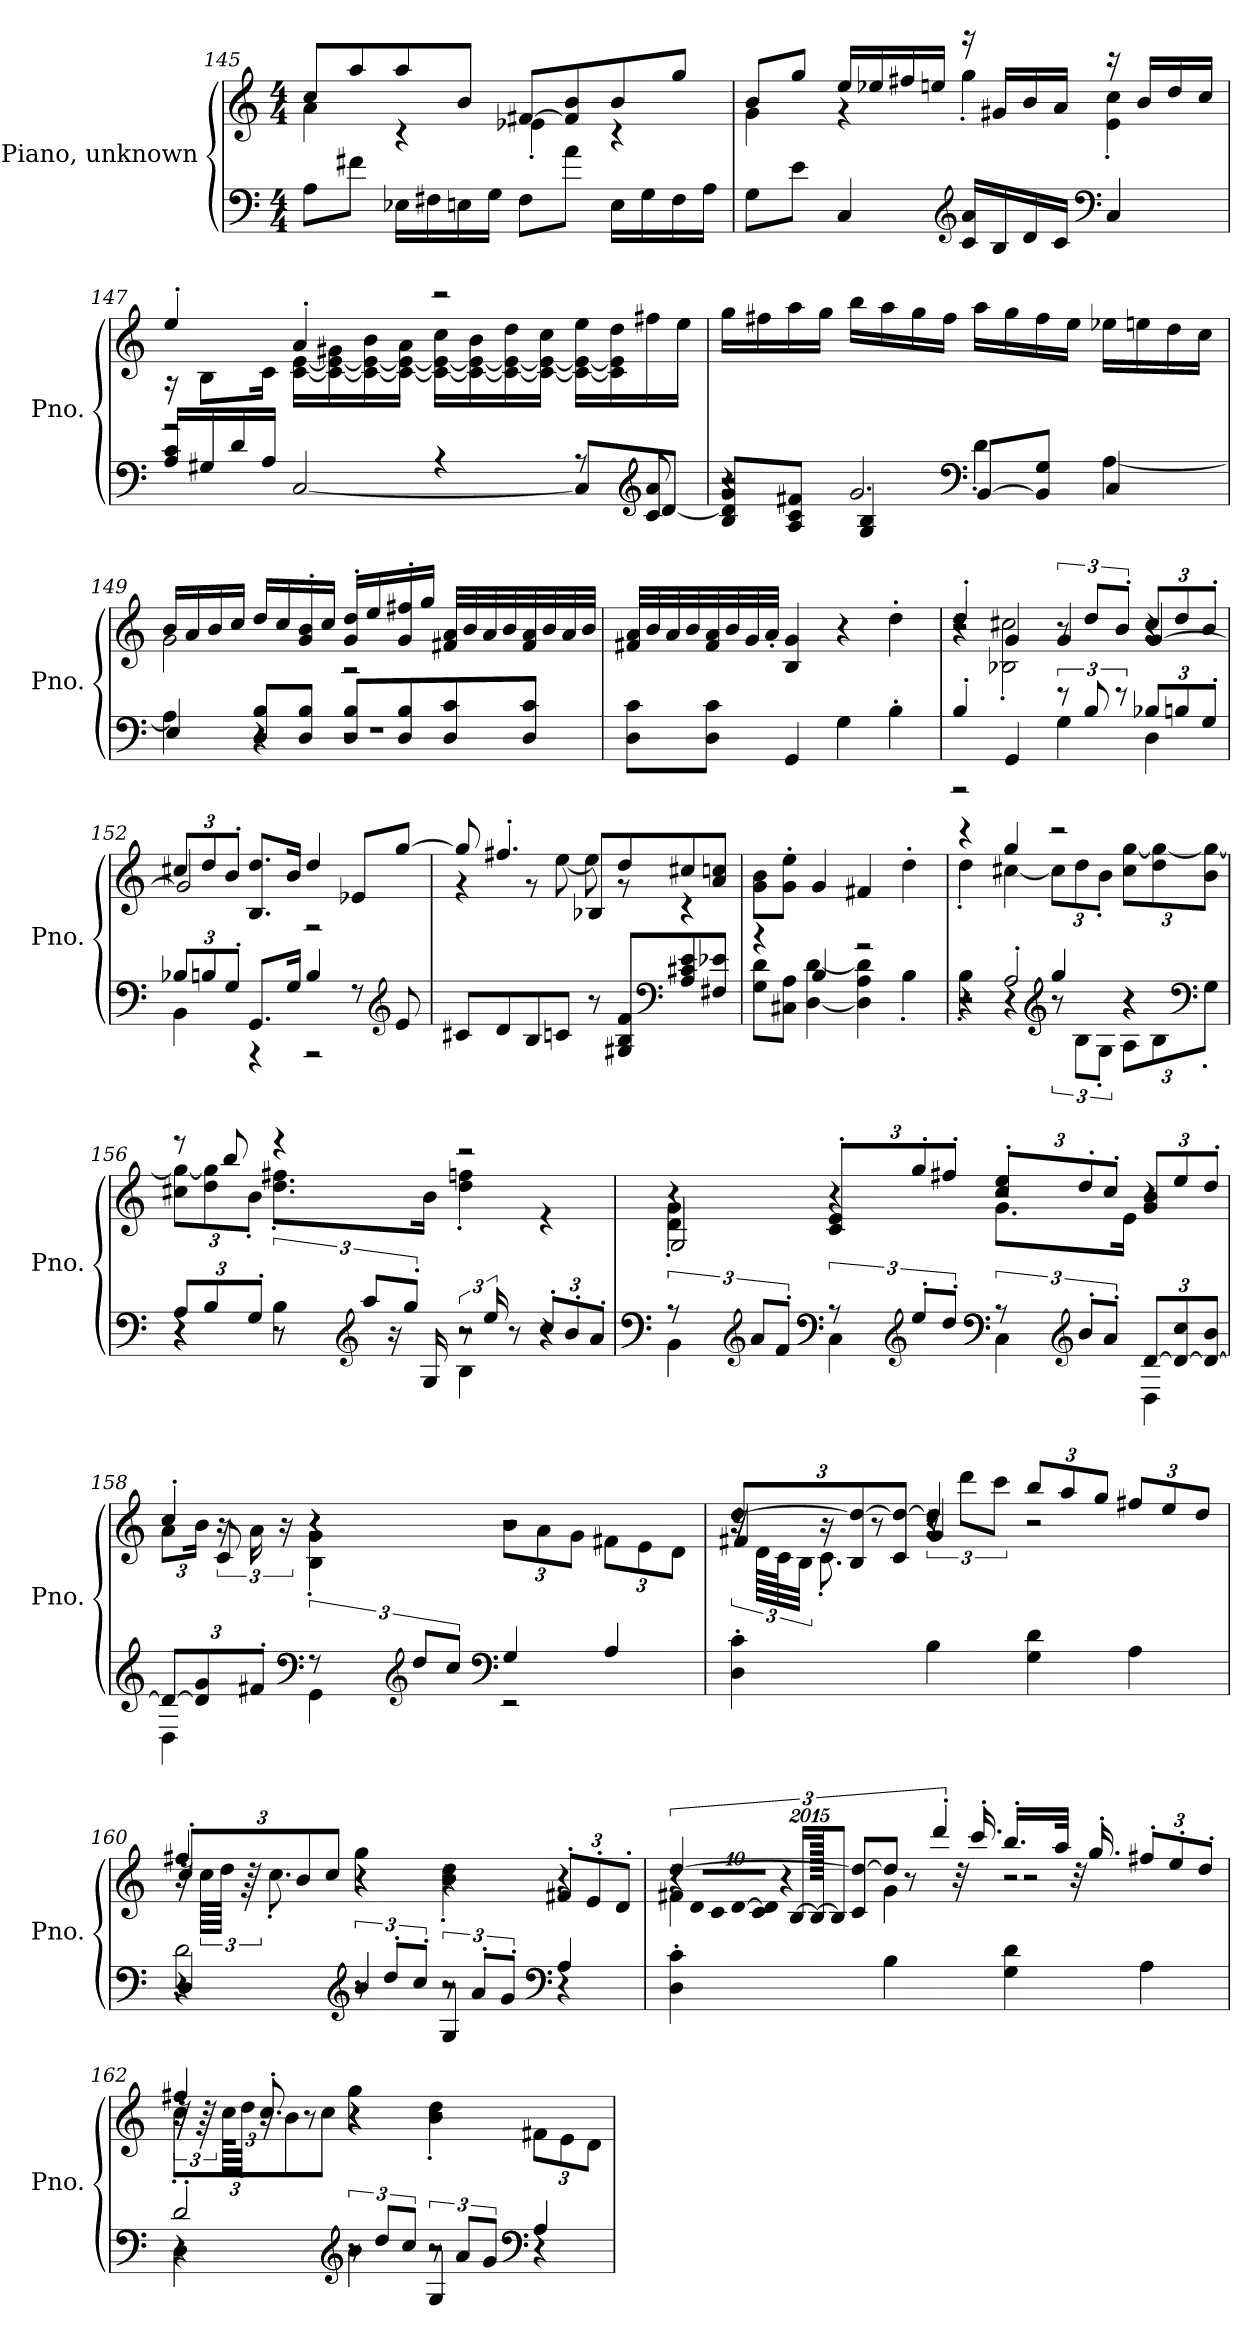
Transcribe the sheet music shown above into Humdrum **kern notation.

**kern	**kern
*part1	*part1
*staff2	*staff1
*I"Piano, unknown	*
*I'Pno.	*
*clefF4	*clefG2
*k[]	*k[]
*M4/4	*M4/4
=145	=145
*	*^
8A\L	8cc/L	4a\
8f#X\J	8aa/	.
16E-X\LL	8aa/	4r
16F#X\	.	.
16En\	8b/J	.
16G\JJ	.	.
8F#\L	[8f#X/L	4e-X'\
8a\J	8f#/] 8b/	.
16E\LL	8b/	4r
16G\	.	.
16F#\	8gg/J	.
16A\JJ	.	.
!!LO:LB:g=z	!!
=146	=146	=146
8G\L	8b/L	4g\
8e\J	8gg/J	.
4C/	16ee/LL	4r
.	16ee-X/	.
.	16ff#X/	.
.	16een/JJ	.
*clefG2	*	*
16c/ 16a/LL	16r	4gg'\
16B/	16g#X/LL	.
16d/	16b/	.
16c/JJ	16a/JJ	.
*clefF4	*	*
4C/	16r	4e\' 4cc\'
.	16b/LL	.
.	16dd/	.
.	16cc/JJ	.
=147	=147	=147
*^	*	*
2r	16A/ 16c/LL	4ee'/	16r
.	16G#X/	.	8B\L
.	16d/	.	.
.	16A/JJ	.	16c\Jk
.	[2C/	4a'/	[16c\ [16e\LL
.	.	.	16c\_ 16e\_ 16g#X\
.	.	.	16c\_ 16e\_ 16b\
.	.	.	16c\_ 16e\_ 16a\JJ
4r	.	2r	16c\_ 16e\_ 16cc\LL
.	.	.	16c\_ 16e\_ 16b\
.	.	.	16c\_ 16e\_ 16dd\
.	.	.	16c\_ 16e\_ 16cc\JJ
8r	8C/L]	.	16c\_ 16e\_ 16ee\LL
.	.	.	16c\] 16e\] 16dd\
*clefG2	*	*	*
8c/ 8a/	[8d/J	.	16ff#X\
.	.	.	16ee\JJ
*	*	*v	*v
!!LO:LB:g=z
=148	=148	=148
*	*^	*
4r	2r	8B/ 8d/] 8g/L	16gg\LL
.	.	.	16ff#X\
.	.	8A/ 8c/ 8f#X/J	16aa\
.	.	.	16gg\JJ
2.g/	.	4G/ 4B/	16bb\LL
.	.	.	16aa\
.	.	.	16gg\
.	.	.	16ff#\JJ
*clefF4	*	*	*
.	4d'\	[8BB/L	16aa\LL
.	.	.	16gg\
.	.	8BB/] 8G/J	16ff#\
.	.	.	16ee\JJ
.	[4A\	4C/	16ee-X\LL
.	.	.	16een\
.	.	.	16dd\
.	.	.	16cc\JJ
=149	=149	=149	=149
*	*	*	*^
1r	4A\]	4E/	16b/LL	2g\
.	.	.	16a/	.
.	.	.	16b/	.
.	.	.	16cc/JJ	.
.	4r	8D/ 8B/L	16dd/LL	.
.	.	.	16cc/	.
.	.	8D/ 8B/J	16g/' 16b/'	.
.	.	.	16cc/JJ	.
.	2r	8D/ 8B/L	16g/' 16dd/'LL	2r
.	.	.	16ee/	.
.	.	8D/ 8B/	16g/' 16ff#X/'	.
.	.	.	16gg/JJ	.
.	.	8D/ 8c/	32f#X/ 32a/LLL	.
.	.	.	32b/	.
.	.	.	32a/	.
.	.	.	32b/	.
.	.	8D/ 8c/J	32f#/ 32a/	.
.	.	.	32b/	.
.	.	.	32a/	.
.	.	.	32b/JJJ	.
*v	*v	*v	*	*
*	*v	*v
!!LO:LB:g=z
=150	=150
8D\ 8c\L	32f#X/ 32a/LLL
.	32b/
.	32a/
.	32b/
8D\ 8c\J	32f#/ 32a/
.	32b/
.	32g/
.	32a'/JJJ
4GG/	4B/ 4g/
4G\	4r
4B'\	4dd'\
=151	=151
*^	*^
*	*	*	*^
4B'/	2r	4dd'/	4r	2r
4GG/	.	4g/	2B-X\' 2cc#X\'	.
12r	4G\	12r	.	4g/
12B/	.	12dd/L	.	.
12r	.	12b'/J	.	.
*Xbrackettup	*	*Xbrackettup	*	*
12B-X/L	4D\	12cc#/L	4r	[4g/
12Bn/	.	12dd/	.	.
12G'/J	.	12b'/J	.	.
*	*	*	*v	*v
=152	=152	=152	=152
12B-X/L	4BB\	12cc#X/L	2g/]
12Bn/	.	12dd/	.
12G'/J	.	12b'/J	.
8.GG/L	4r	8.B/ 8.dd/L	.
16G/Jk	.	16b/Jk	.
4B/	2r	4dd/	2r
8r	.	8e-X/L	.
*clefG2	*	*	*
8e/	.	[8gg/J	.
*v	*v	*	*
!!LO:LB:g=z	!!
=153	=153	=153
8c#X/L	8gg/]	4r
8d/	4.ff#X'/	.
8B/	.	8r
8cn/J	.	[8ee\
8r	8B-X/L	8ee\]
8G#X/ 8B/ 8f/L	8dd/	8r
*clefF4	*	*
8A/ 8c#X/ 8e/	8cc#X/	4r
8F#X/ 8e-X/J	8a/ 8ccn/J	.
*	*v	*v
=154	=154
*^	*
4r	8G\ 8d\L	8g\ 8b\L
.	8C#X\ 8A\J	8g\' 8ee\'J
4B/	[4D\ [4d\	4g/
2r	4D\] 4A\ 4d\]	4f#X/
.	4B'\	4dd'\
=155	=155	=155
*	*^	*^
2r	4B'\	4r	4r	4dd'\
.	4r	2A'/	4gg/	[4cc#X\
*clefG2	*	*	*	*
*	*brackettup	*	*	*
4gg/	12r	.	2r	12cc#\L]
.	12B\L	.	.	12dd\
.	12G'\J	.	.	12b'\J
*	*Xbrackettup	*	*	*
4r	12A\L	4r	.	12cc#\ [12gg\L
.	12B\	.	.	12dd\ 12gg\_
*clefF4	*	*	*	*
.	12G'\J	.	.	12b\ 12gg\_J
!!LO:LB:g=z	!!
=156	=156	=156	=156	=156
12A/L	4r	4r	8r	12cc#X\ 12gg\_L
12B/	.	.	.	12dd\ 12gg\]
.	.	.	8bb/	.
12G'/J	.	.	.	12b'\J
*brackettup	*	*	*	*
12r	4B\	8r	4r	8.dd\' 8.ff#X\'L
*clefG2	*	*	*	*
12aa/L	.	.	.	.
.	.	16r	.	.
12gg'/J	.	.	.	.
.	.	16G/	.	16b\Jk
12r	4B\	2r	2r	4dd\' 4ffn\'
24ee/	.	.	.	.
8r	.	.	.	.
*Xbrackettup	*	*	*	*
12cc'/L	4r	.	.	4r
12b'/	.	.	.	.
12a'/J	.	.	.	.
*v	*v	*v	*	*
*	*v	*v
=157	=157
*clefF4	*
*brackettup	*
*^	*^
*	*	*	*^
12r	4BB\	4r	4d\' 4g\'	2G/
*clefG2	*	*	*	*
12a/L	.	.	.	.
12f'/J	.	.	.	.
*clefF4	*	*	*	*
12r	4C\	12c/' 12e/'L	4r	.
*clefG2	*	*	*	*
12ee'/L	.	12gg'/	.	.
12dd'/J	.	12ff#X'/J	.	.
*clefF4	*	*	*	*
12r	4C\	12cc/' 12ee/'L	8.g\L	2r
*clefG2	*	*	*	*
12b'/L	.	12dd'/	.	.
12a'/J	.	12cc'/J	.	.
.	.	.	16e\Jk	.
*Xbrackettup	*	*	*	*
[12d/L	4D\	12g/ 12b/L	4r	.
12d/_ 12cc/	.	12ee/	.	.
12d/_ 12b/J	.	12dd'/J	.	.
!!LO:PB:g=z	!!	!!
=158	=158	=158	=158	=158
12d/L_	4D\	4cc'/	12a\L	8r
12d/] 12g/	.	.	24b\Jk	.
*	*	*	*brackettup	*
.	.	.	24r	8c/
12f#X'/J	.	.	24a\	.
.	.	.	24r	.
*clefF4	*	*	*	*
*brackettup	*	*	*	*
12r	4GG\	4r	4B\' 4g\'	4r
*clefG2	*	*	*	*
12dd/L	.	.	.	.
12cc/J	.	.	.	.
*clefF4	*	*	*	*
*	*	*	*Xbrackettup	*
4G/	2r	2r	12b\L	2r
.	.	.	12a\	.
.	.	.	12g\J	.
4A/	.	.	12f#X\L	.
.	.	.	12e\	.
.	.	.	12d\J	.
*v	*v	*	*	*
*	*	*v	*v
=159	=159	=159
*	*	*brackettup
*	*^	*^
4D\' 4c\'	[12dd/L	48r	4f#X/	16r
.	.	96d\LLLL	.	.
.	.	96c\J	.	.
.	.	48B\JJJ	.	.
.	.	16r	.	8.c'\
.	12B/ 12dd/_	.	.	.
.	.	8r	.	.
.	12c/ 12dd/_J	.	.	.
4B\	4dd/]	12r	4g/	4r
.	.	12ddd\L	.	.
.	.	12ccc\J	.	.
*	*Xbrackettup	*	*	*
4G\ 4d\	12bb/L	2r	2r	2r
.	12aa/	.	.	.
.	12gg/J	.	.	.
4A\	12ff#X/L	.	.	.
.	12ee/	.	.	.
.	12dd/J	.	.	.
*	*	*	*v	*v
!!LO:LB:g=z
=160	=160	=160	=160
*^	*	*	*
*	*^	*	*	*
4r	2d'\	4D/	4ff#X/	32r	12cc'/L
*	*	*	*	*brackettup	*
.	.	.	.	96cc\LLLL	.
.	.	.	.	96dd\JJJJ	.
.	.	.	.	96r	.
.	.	.	.	8.cc'\	.
.	.	.	.	.	12b/
.	.	.	.	.	12cc/J
*clefG2	*	*	*	*	*
12r	.	4b/	4r	4gg\	4r
12dd'/L	.	.	.	.	.
12cc'/J	.	.	.	.	.
12r	2r	4G/	2r	4b\' 4dd\'	4r
12a'/L	.	.	.	.	.
12g'/J	.	.	.	.	.
*clefF4	*	*	*	*	*
*	*	*	*	*	*Xbrackettup
4A/	.	4r	.	4r	12f#X'/L
.	.	.	.	.	12e'/
.	.	.	.	.	12d'/J
*v	*v	*v	*	*	*
=161	=161	=161	=161
*	*brackettup	*	*
!	!	!	!LO:N:vis=64
4D\' 4c\'	[6dd/	4f#X\	640%9r
!	!	!	!LO:N:vis=64
.	.	.	640%9d/LLLL
!	!	!	!LO:N:vis=64
.	.	.	640%9c/
!	!	!	!LO:N:vis=64
.	.	.	[640%9d/
!	!	!	!LO:N:vis=64
.	.	.	640%9c/ 640%9d/]JJJJ
!	!	!	!LO:N:vis=64
.	.	.	640%9r
.	.	.	[320%13B/KL
.	.	.	960B/_
.	.	.	8B/J]
.	12c/ 12dd/_L	.	.
4B\	12dd/J]	4g\	.
.	.	.	8r
.	6ddd'/	.	.
.	.	.	32r
.	.	.	16.ccc'/
4G\ 4d\	16.bb'/LL	2r	.
.	.	.	2r
.	32aa/JJk	.	.
.	32r	.	.
.	16.gg'/	.	.
*	*Xbrackettup	*	*
4A\	12ff#X'/L	.	.
.	12ee'/	.	.
.	12dd'/J	.	.
960ryy	960ryy	960ryy	.
!!LO:LB:g=z
=162	=162	=162	=162
*^	*	*	*^
*	*^	*	*	*	*
*	*	*	*	*brackettup	*	*Xbrackettup
4r	4D\	2d'/	4ff#X/	48r	16r	12cc'\L
.	.	.	.	96r	.	.
.	.	.	.	96cc\KLLL	.	.
.	.	.	.	48dd'\JJJ	.	.
.	.	.	.	16r	8.cc'/	.
.	.	.	.	.	.	12b\
.	.	.	.	8r	.	.
.	.	.	.	.	.	12cc\J
*clefG2	*	*	*	*	*	*
12r	4b\	.	4r	4gg\	4r	4r
12dd/L	.	.	.	.	.	.
12cc/J	.	.	.	.	.	.
12r	2r	4G/	2r	2r	2r	4b\' 4dd\'
12a/L	.	.	.	.	.	.
12g/J	.	.	.	.	.	.
*clefF4	*	*	*	*	*	*
4A/	.	4r	.	.	.	12f#X\L
.	.	.	.	.	.	12e\
.	.	.	.	.	.	12d\J
*v	*v	*v	*	*	*	*
*	*v	*v	*v	*v
=	=
*-	*-
